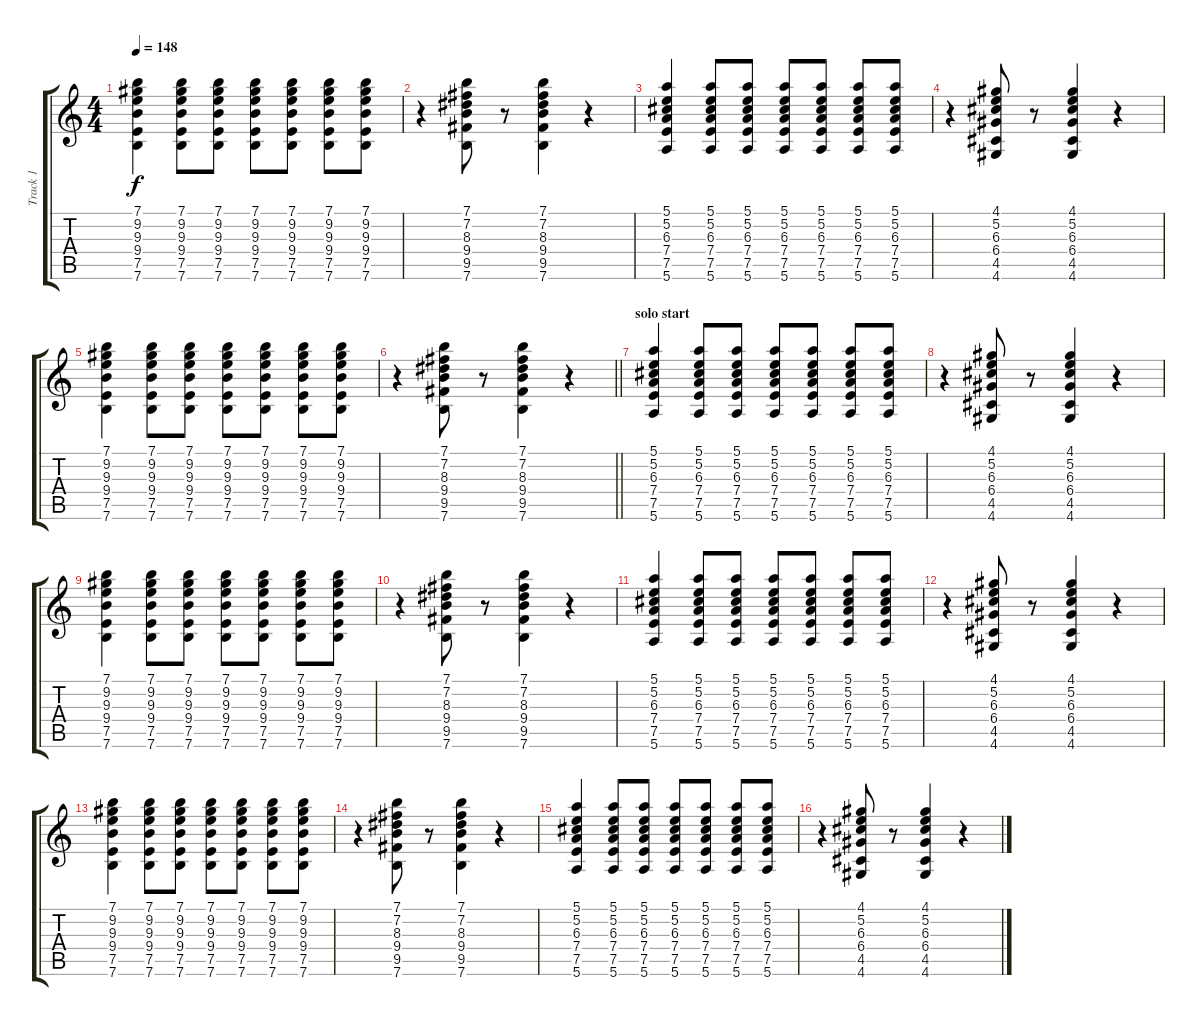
\track ("Track 1" "Track 1") {instrument overdrivenguitar}
\staff {score tabs}
\tuning (E4 B3 G3 D3 A2 E2) {hide}
\ts (4 4)
\tempo 148
\clef g2
\ks c
(7.1 9.2 9.3 9.4 7.5 7.6).4{dy f} (7.1 9.2 9.3 9.4 7.5 7.6).8 (7.1 9.2 9.3 9.4 7.5 7.6).8 (7.1 9.2 9.3 9.4 7.5 7.6).8 (7.1 9.2 9.3 9.4 7.5 7.6).8 (7.1 9.2 9.3 9.4 7.5 7.6).8 (7.1 9.2 9.3 9.4 7.5 7.6).8 |
r.4 (7.1 7.2 8.3 9.4 9.5 7.6).8 r.8 (7.1 7.2 8.3 9.4 9.5 7.6).4 r.4 |
(5.1 5.2 6.3 7.4 7.5 5.6).4 (5.1 5.2 6.3 7.4 7.5 5.6).8 (5.1 5.2 6.3 7.4 7.5 5.6).8 (5.1 5.2 6.3 7.4 7.5 5.6).8 (5.1 5.2 6.3 7.4 7.5 5.6).8 (5.1 5.2 6.3 7.4 7.5 5.6).8 (5.1 5.2 6.3 7.4 7.5 5.6).8 |
r.4 (4.1 5.2 6.3 6.4 4.5 4.6).8 r.8 (4.1 5.2 6.3 6.4 4.5 4.6).4 r.4 |
(7.1 9.2 9.3 9.4 7.5 7.6).4 (7.1 9.2 9.3 9.4 7.5 7.6).8 (7.1 9.2 9.3 9.4 7.5 7.6).8 (7.1 9.2 9.3 9.4 7.5 7.6).8 (7.1 9.2 9.3 9.4 7.5 7.6).8 (7.1 9.2 9.3 9.4 7.5 7.6).8 (7.1 9.2 9.3 9.4 7.5 7.6).8 |
\barLineRight lightlight
r.4 (7.1 7.2 8.3 9.4 9.5 7.6).8 r.8 (7.1 7.2 8.3 9.4 9.5 7.6).4 r.4 |
\section ("" "solo start")
(5.1 5.2 6.3 7.4 7.5 5.6).4 (5.1 5.2 6.3 7.4 7.5 5.6).8 (5.1 5.2 6.3 7.4 7.5 5.6).8 (5.1 5.2 6.3 7.4 7.5 5.6).8 (5.1 5.2 6.3 7.4 7.5 5.6).8 (5.1 5.2 6.3 7.4 7.5 5.6).8 (5.1 5.2 6.3 7.4 7.5 5.6).8 |
r.4 (4.1 5.2 6.3 6.4 4.5 4.6).8 r.8 (4.1 5.2 6.3 6.4 4.5 4.6).4 r.4 |
(7.1 9.2 9.3 9.4 7.5 7.6).4 (7.1 9.2 9.3 9.4 7.5 7.6).8 (7.1 9.2 9.3 9.4 7.5 7.6).8 (7.1 9.2 9.3 9.4 7.5 7.6).8 (7.1 9.2 9.3 9.4 7.5 7.6).8 (7.1 9.2 9.3 9.4 7.5 7.6).8 (7.1 9.2 9.3 9.4 7.5 7.6).8 |
r.4 (7.1 7.2 8.3 9.4 9.5 7.6).8 r.8 (7.1 7.2 8.3 9.4 9.5 7.6).4 r.4 |
(5.1 5.2 6.3 7.4 7.5 5.6).4 (5.1 5.2 6.3 7.4 7.5 5.6).8 (5.1 5.2 6.3 7.4 7.5 5.6).8 (5.1 5.2 6.3 7.4 7.5 5.6).8 (5.1 5.2 6.3 7.4 7.5 5.6).8 (5.1 5.2 6.3 7.4 7.5 5.6).8 (5.1 5.2 6.3 7.4 7.5 5.6).8 |
r.4 (4.1 5.2 6.3 6.4 4.5 4.6).8 r.8 (4.1 5.2 6.3 6.4 4.5 4.6).4 r.4 |
(7.1 9.2 9.3 9.4 7.5 7.6).4 (7.1 9.2 9.3 9.4 7.5 7.6).8 (7.1 9.2 9.3 9.4 7.5 7.6).8 (7.1 9.2 9.3 9.4 7.5 7.6).8 (7.1 9.2 9.3 9.4 7.5 7.6).8 (7.1 9.2 9.3 9.4 7.5 7.6).8 (7.1 9.2 9.3 9.4 7.5 7.6).8 |
r.4 (7.1 7.2 8.3 9.4 9.5 7.6).8 r.8 (7.1 7.2 8.3 9.4 9.5 7.6).4 r.4 |
(5.1 5.2 6.3 7.4 7.5 5.6).4 (5.1 5.2 6.3 7.4 7.5 5.6).8 (5.1 5.2 6.3 7.4 7.5 5.6).8 (5.1 5.2 6.3 7.4 7.5 5.6).8 (5.1 5.2 6.3 7.4 7.5 5.6).8 (5.1 5.2 6.3 7.4 7.5 5.6).8 (5.1 5.2 6.3 7.4 7.5 5.6).8 |
r.4 (4.1 5.2 6.3 6.4 4.5 4.6).8 r.8 (4.1 5.2 6.3 6.4 4.5 4.6).4 r.4
